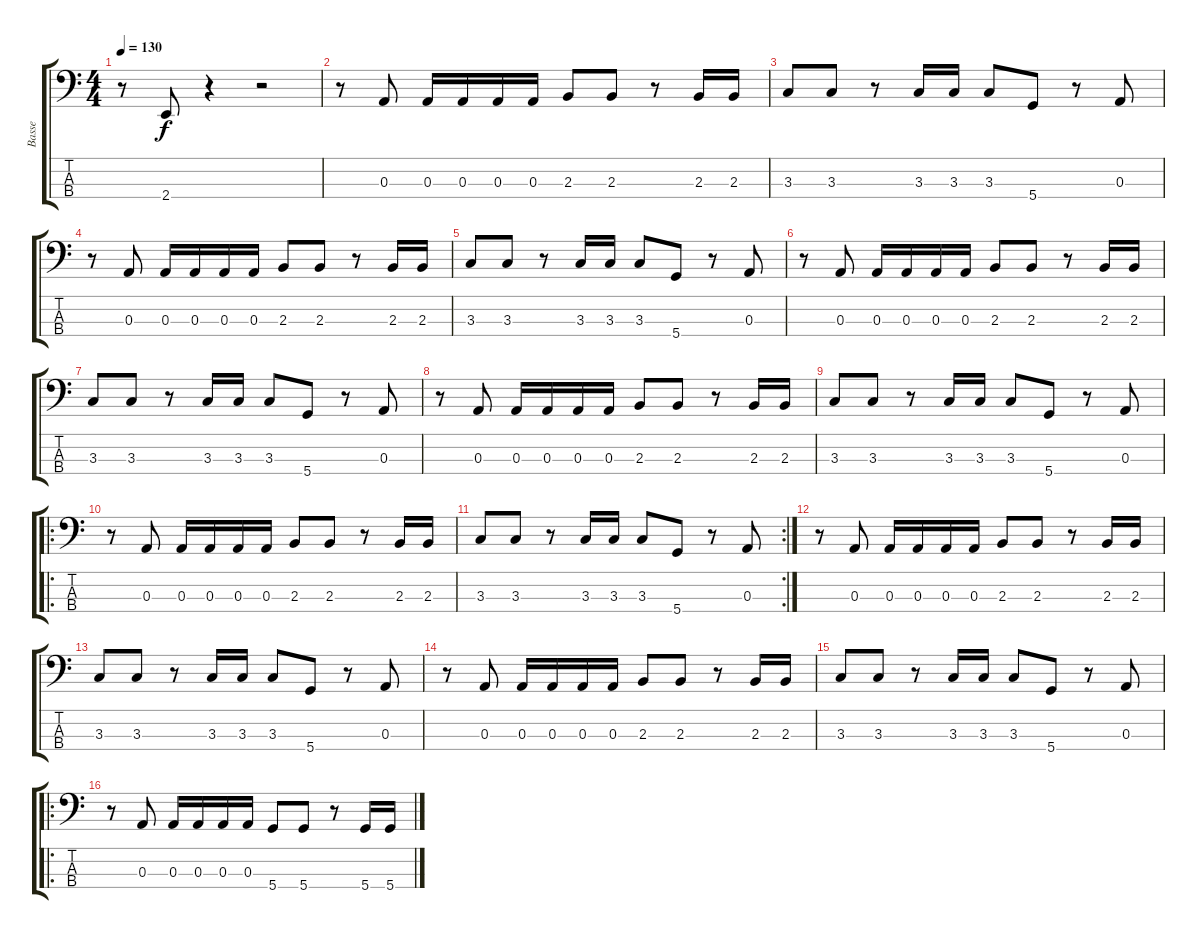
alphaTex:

\track ("Basse" "Basse") {instrument electricbasspick}
\staff {score tabs}
\tuning (G2 D2 A1 D1) {hide}
\ts (4 4)
\tempo 130
\clef f4
\ks c
r.8{dy f} 2.4.8 r.4 r.2 |
r.8 0.3.8 0.3.16 0.3.16 0.3.16 0.3.16 2.3.8 2.3.8 r.8 2.3.16 2.3.16 |
3.3.8 3.3.8 r.8 3.3.16 3.3.16 3.3.8 5.4.8 r.8 0.3.8 |
r.8 0.3.8 0.3.16 0.3.16 0.3.16 0.3.16 2.3.8 2.3.8 r.8 2.3.16 2.3.16 |
3.3.8 3.3.8 r.8 3.3.16 3.3.16 3.3.8 5.4.8 r.8 0.3.8 |
r.8 0.3.8 0.3.16 0.3.16 0.3.16 0.3.16 2.3.8 2.3.8 r.8 2.3.16 2.3.16 |
3.3.8 3.3.8 r.8 3.3.16 3.3.16 3.3.8 5.4.8 r.8 0.3.8 |
r.8 0.3.8 0.3.16 0.3.16 0.3.16 0.3.16 2.3.8 2.3.8 r.8 2.3.16 2.3.16 |
3.3.8 3.3.8 r.8 3.3.16 3.3.16 3.3.8 5.4.8 r.8 0.3.8 |
\ro
r.8 0.3.8 0.3.16 0.3.16 0.3.16 0.3.16 2.3.8 2.3.8 r.8 2.3.16 2.3.16 |
\rc 2
3.3.8 3.3.8 r.8 3.3.16 3.3.16 3.3.8 5.4.8 r.8 0.3.8 |
r.8 0.3.8 0.3.16 0.3.16 0.3.16 0.3.16 2.3.8 2.3.8 r.8 2.3.16 2.3.16 |
3.3.8 3.3.8 r.8 3.3.16 3.3.16 3.3.8 5.4.8 r.8 0.3.8 |
r.8 0.3.8 0.3.16 0.3.16 0.3.16 0.3.16 2.3.8 2.3.8 r.8 2.3.16 2.3.16 |
3.3.8 3.3.8 r.8 3.3.16 3.3.16 3.3.8 5.4.8 r.8 0.3.8 |
\ro
r.8 0.3.8 0.3.16 0.3.16 0.3.16 0.3.16 5.4.8 5.4.8 r.8 5.4.16 5.4.16
